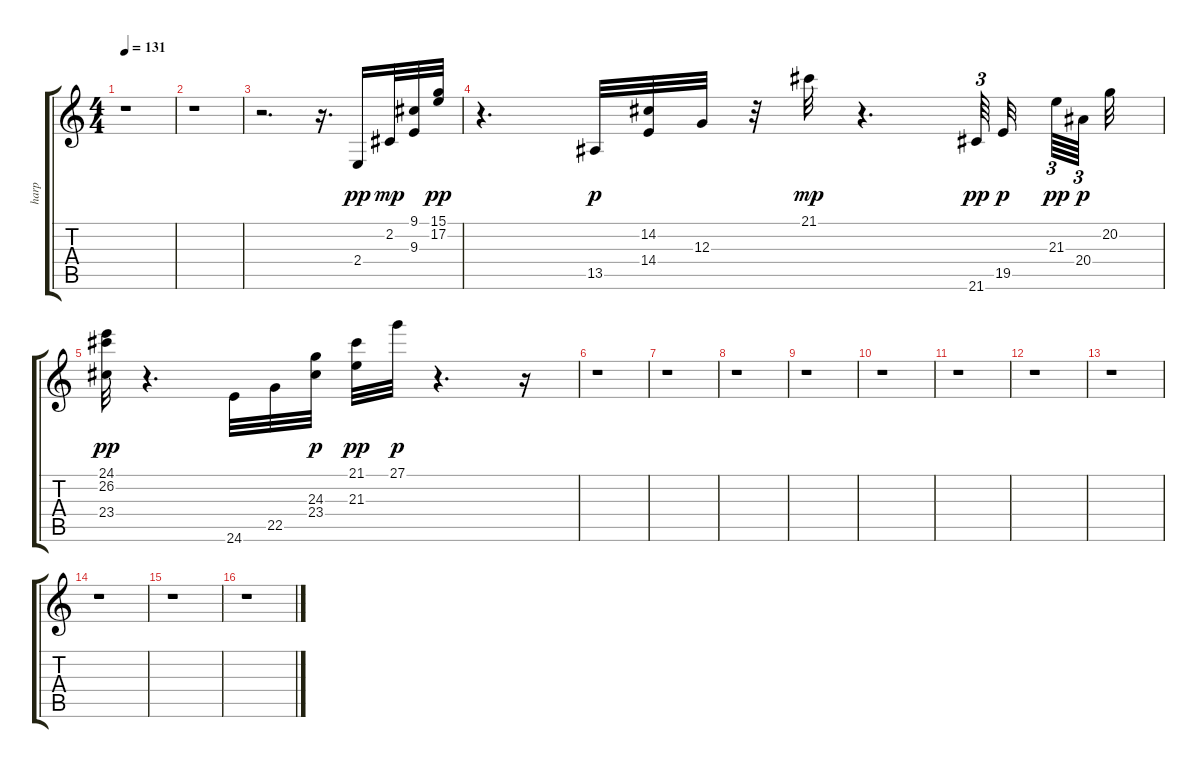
\track ("harp" "harp") {instrument orchestralharp}
\staff {score tabs}
\tuning (E4 B3 G3 D3 A2 E2) {hide}
\ts (4 4)
\tempo 131
\clef g2
\ks c
r.1{dy pp} |
r.1 |
r.2{d} r.16{d} 2.4.16 2.2.32{dy mp} (9.1 9.3).32 (15.1 17.2).32{dy pp} |
r.4{d} 13.5.32{dy p} (14.2 14.4).32 12.3.32 r.32 21.1.32{dy mp} r.4{d} 21.6.64{tu (3 2) dy pp beam splitsecondary} 19.5.32{dy p beam splitsecondary} 21.3.64{tu (3 2) dy pp} 20.4.64{tu (3 2) dy p beam splitsecondary} 20.2.32 |
(24.1 26.2 23.4).32{dy pp} r.4{d} 24.6.32 22.5.32 (24.3 23.4).32{dy p} (21.1 21.3).32{dy pp} 27.1.32{dy p} r.4{d} r.16 |
r.1 |
r.1 |
r.1 |
r.1 |
r.1 |
r.1 |
r.1 |
r.1 |
r.1 |
r.1 |
r.1
